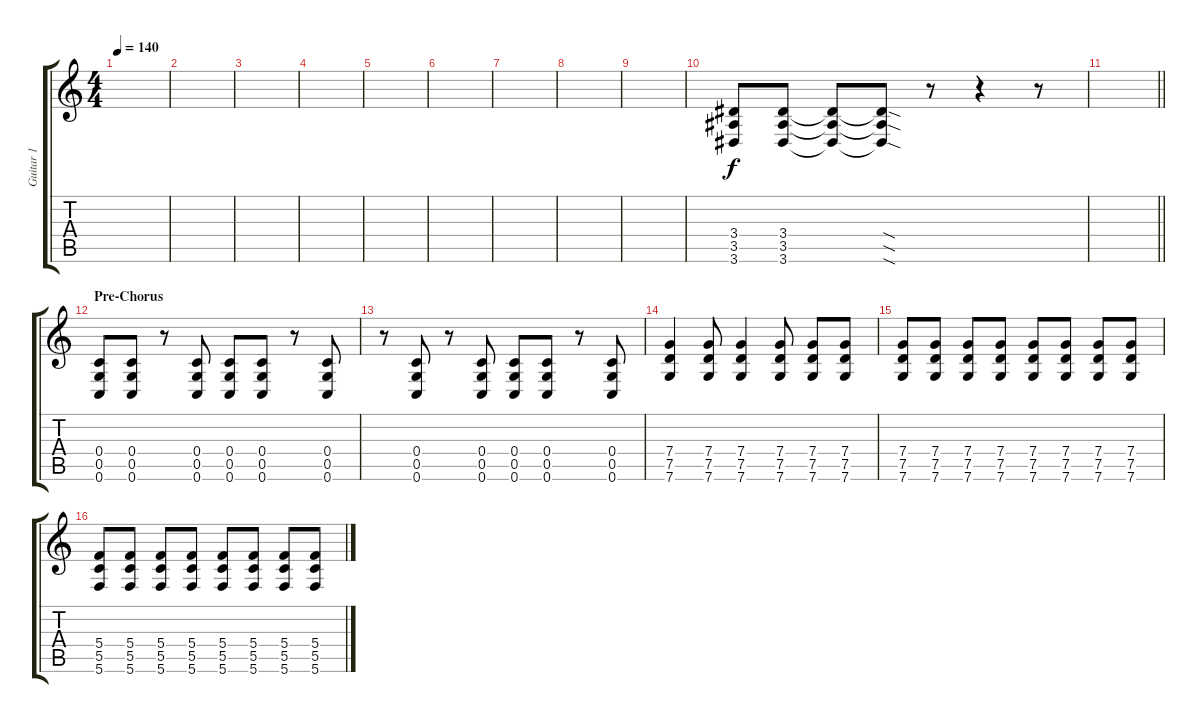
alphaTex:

\track ("Guitar 1" "Guitar 1") {instrument distortionguitar}
\staff {score tabs}
\tuning (D4 A3 F3 C3 G2 C2) {hide}
\ts (4 4)
\tempo 140
\clef g2
\ks c
|
|
|
|
|
|
|
|
|
(3.4 3.5 3.6).8 (3.4 3.5 3.6).8 (3.4{t} 3.5{t} 3.6{t}).8 (3.4{sod t} 3.5{sod t} 3.6{sod t}).8 r.8 r.4 r.8 |
\barLineRight lightlight
|
\section ("" "Pre-Chorus")
(0.4 0.5 0.6).8 (0.4 0.5 0.6).8 r.8 (0.4 0.5 0.6).8 (0.4 0.5 0.6).8 (0.4 0.5 0.6).8 r.8 (0.4 0.5 0.6).8 |
r.8 (0.4 0.5 0.6).8 r.8 (0.4 0.5 0.6).8 (0.4 0.5 0.6).8 (0.4 0.5 0.6).8 r.8 (0.4 0.5 0.6).8 |
(7.4 7.5 7.6).4 (7.4 7.5 7.6).8 (7.4 7.5 7.6).4 (7.4 7.5 7.6).8 (7.4 7.5 7.6).8 (7.4 7.5 7.6).8 |
(7.4 7.5 7.6).8 (7.4 7.5 7.6).8 (7.4 7.5 7.6).8 (7.4 7.5 7.6).8 (7.4 7.5 7.6).8 (7.4 7.5 7.6).8 (7.4 7.5 7.6).8 (7.4 7.5 7.6).8 |
(5.4 5.5 5.6).8 (5.4 5.5 5.6).8 (5.4 5.5 5.6).8 (5.4 5.5 5.6).8 (5.4 5.5 5.6).8 (5.4 5.5 5.6).8 (5.4 5.5 5.6).8 (5.4 5.5 5.6).8
